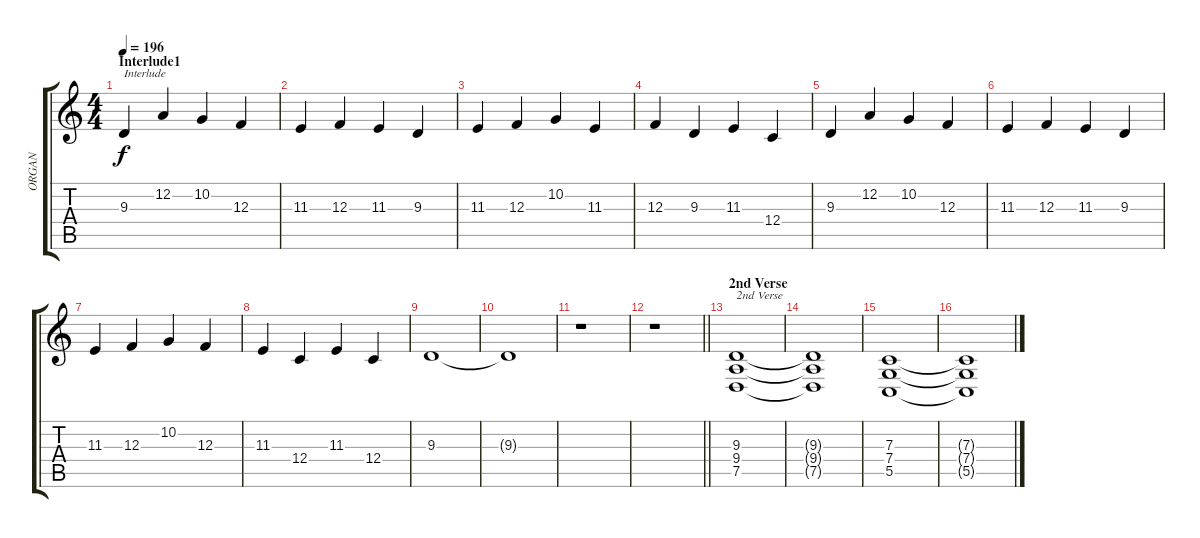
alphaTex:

\track ("ORGAN" "ORGAN") {instrument churchorgan}
\staff {score tabs}
\tuning (D4 A3 F3 C3 G2 D2) {hide}
\ts (4 4)
\section ("" "Interlude1")
\tempo 196
\clef g2
\ks c
9.3.4{txt "Interlude" dy f volume 13} 12.2.4 10.2.4 12.3.4 |
11.3.4 12.3.4 11.3.4 9.3.4 |
11.3.4 12.3.4 10.2.4 11.3.4 |
12.3.4 9.3.4 11.3.4 12.4.4 |
9.3.4 12.2.4 10.2.4 12.3.4 |
11.3.4 12.3.4 11.3.4 9.3.4 |
11.3.4 12.3.4 10.2.4 12.3.4 |
11.3.4 12.4.4 11.3.4 12.4.4 |
9.3.1 |
9.3{t}.1 |
r.1 |
\barLineRight lightlight
r.1 |
\section ("" "2nd Verse")
(9.3 9.4 7.5).1{txt "2nd Verse" volume 11} |
(9.3{t} 9.4{t} 7.5{t}).1 |
(7.3 7.4 5.5).1 |
(7.3{t} 7.4{t} 5.5{t}).1
